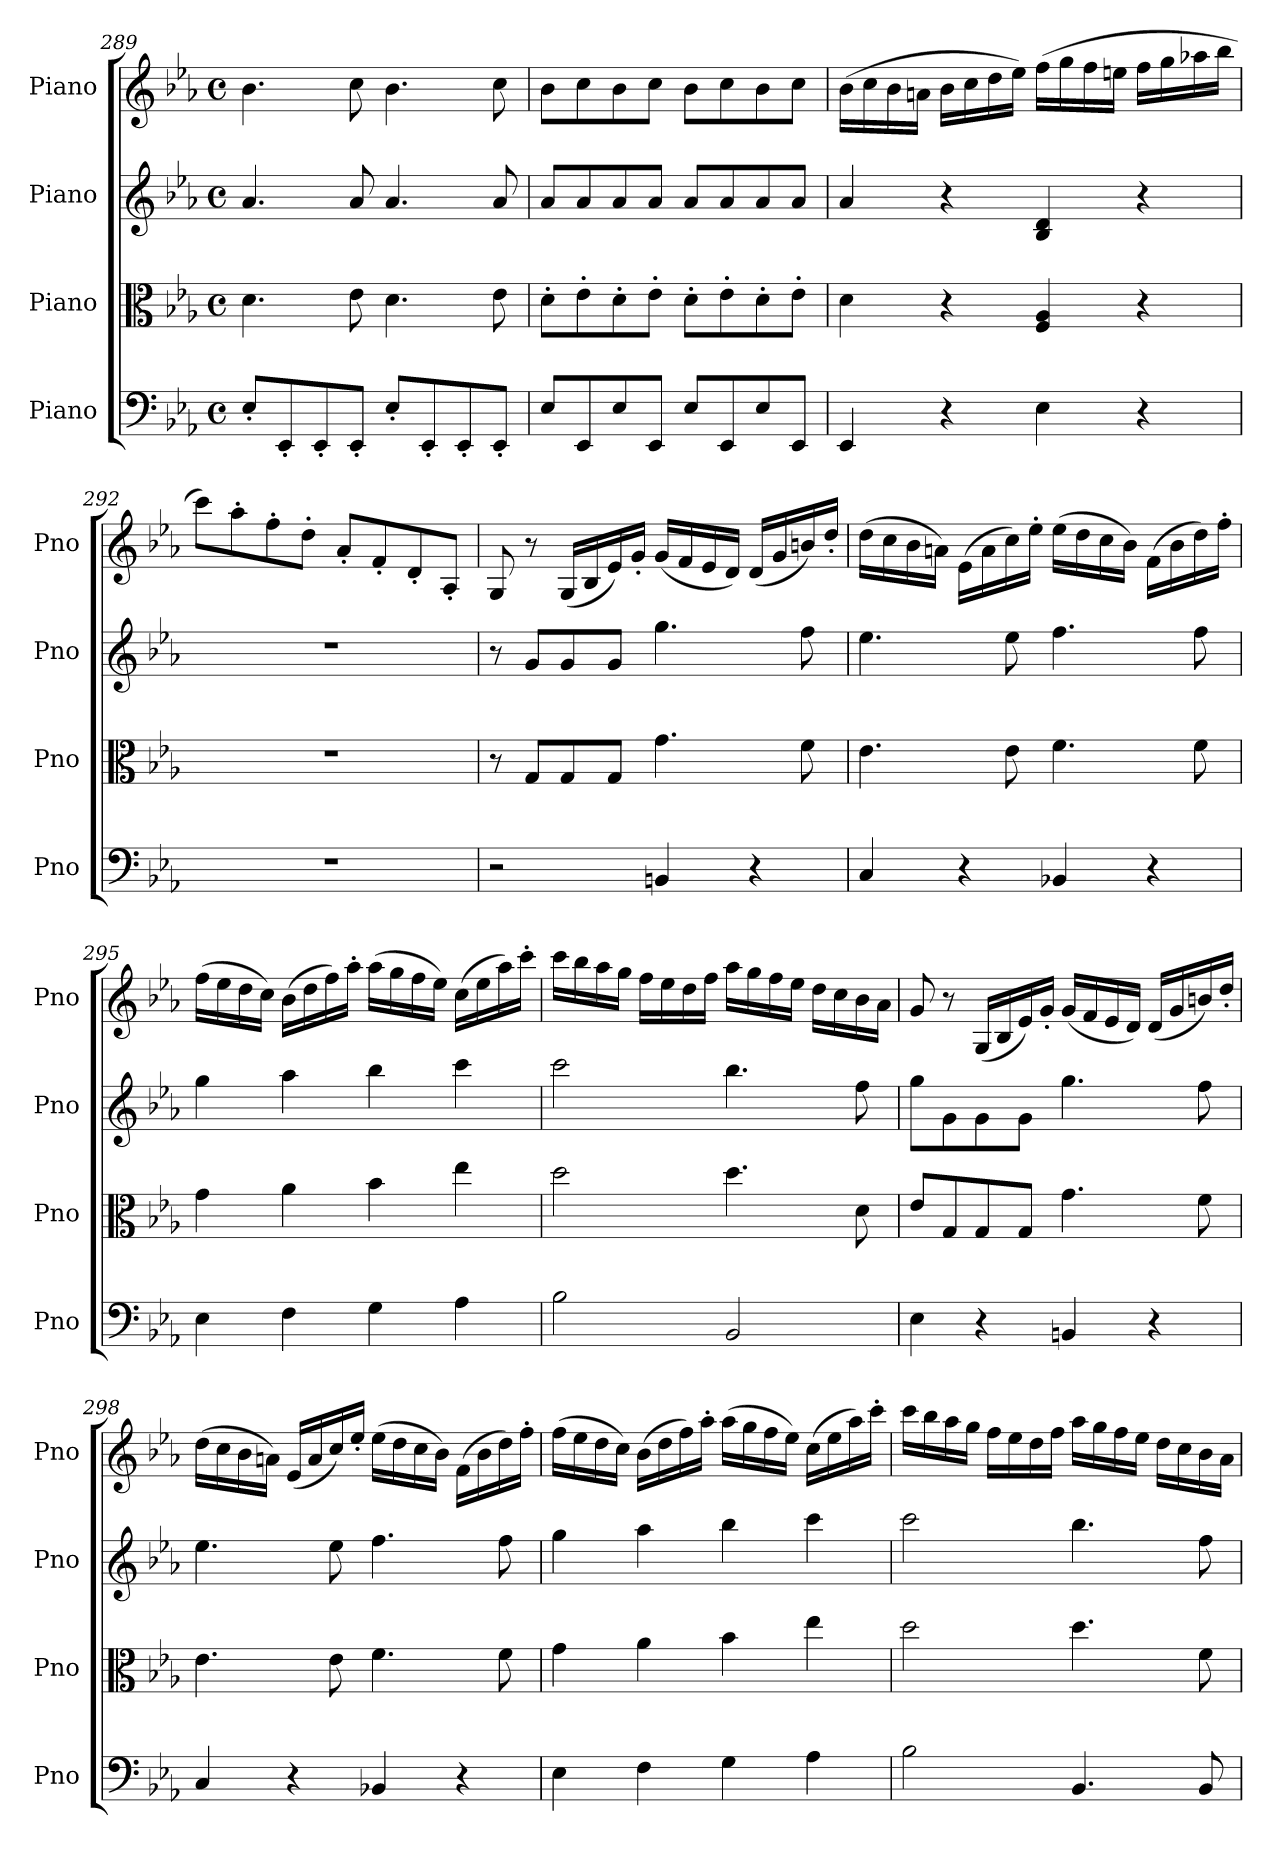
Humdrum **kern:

**kern	**kern	**kern	**kern
*part4	*part3	*part2	*part1
*staff4	*staff3	*staff2	*staff1
*I"Piano	*I"Piano	*I"Piano	*I"Piano
*I'Pno	*I'Pno	*I'Pno	*I'Pno
*clefF4	*clefC3	*clefG2	*clefG2
*k[b-e-a-]	*k[b-e-a-]	*k[b-e-a-]	*k[b-e-a-]
*M4/4	*M4/4	*M4/4	*M4/4
*met(c)	*met(c)	*met(c)	*met(c)
=289	=289	=289	=289
8E-'/L	4.d\	4.a-/	4.b-\
8EE-'/	.	.	.
8EE-'/	.	.	.
8EE-'/J	8e-\	8a-/	8cc\
8E-'/L	4.d\	4.a-/	4.b-\
8EE-'/	.	.	.
8EE-'/	.	.	.
8EE-'/J	8e-\	8a-/	8cc\
=290	=290	=290	=290
8E-/L	8d'\L	8a-/L	8b-\L
8EE-/	8e-'\	8a-/	8cc\
8E-/	8d'\	8a-/	8b-\
8EE-/J	8e-'\J	8a-/J	8cc\J
8E-/L	8d'\L	8a-/L	8b-\L
8EE-/	8e-'\	8a-/	8cc\
8E-/	8d'\	8a-/	8b-\
8EE-/J	8e-'\J	8a-/J	8cc\J
=291	=291	=291	=291
4EE-/	4d\	4a-/	(16b-\LL
.	.	.	16cc\
.	.	.	16b-\
.	.	.	16an\JJ
4r	4r	4r	16b-\LL
.	.	.	16cc\
.	.	.	16dd\
.	.	.	16ee-\JJ)
4E-\	4F/ 4A-/	4B-/ 4d/	(16ff\LL
.	.	.	16gg\
.	.	.	16ff\
.	.	.	16een\JJ
4r	4r	4r	16ff\LL
.	.	.	16gg\
.	.	.	16aa-X\
.	.	.	16bb-\JJ
=292	=292	=292	=292
1r	1r	1r	8ccc\L)
.	.	.	8aa-'\
.	.	.	8ff'\
.	.	.	8dd'\J
.	.	.	8a-'/L
.	.	.	8f'/
.	.	.	8d'/
.	.	.	8A-'/J
!!LO:PB:g=z
=293	=293	=293	=293
2r	8r	8r	8G/
.	8G/L	8g/L	8r
.	8G/	8g/	(16G/LL
.	.	.	16B-/
.	8G/J	8g/J	16e-/)
.	.	.	16g'/JJ
4BBn/	4.g\	4.gg\	(16g/LL
.	.	.	16f/
.	.	.	16e-/
.	.	.	16d/JJ)
4r	.	.	(16d/LL
.	.	.	16g/
.	8f\	8ff\	16bn/)
.	.	.	16dd'/JJ
=294	=294	=294	=294
4C/	4.e-\	4.ee-\	(16dd\LL
.	.	.	16cc\
.	.	.	16b-\
.	.	.	16an\JJ)
4r	.	.	(16e-\LL
.	.	.	16a\
.	8e-\	8ee-\	16cc\)
.	.	.	16ee-'\JJ
4BB-X/	4.f\	4.ff\	(16ee-\LL
.	.	.	16dd\
.	.	.	16cc\
.	.	.	16b-\JJ)
4r	.	.	(16f\LL
.	.	.	16b-\
.	8f\	8ff\	16dd\)
.	.	.	16ff'\JJ
=295	=295	=295	=295
4E-\	4g\	4gg\	(16ff\LL
.	.	.	16ee-\
.	.	.	16dd\
.	.	.	16cc\JJ)
4F\	4a-\	4aa-\	(16b-\LL
.	.	.	16dd\
.	.	.	16ff\)
.	.	.	16aa-'\JJ
4G\	4b-\	4bb-\	(16aa-\LL
.	.	.	16gg\
.	.	.	16ff\
.	.	.	16ee-\JJ)
4A-\	4ee-\	4ccc\	(16cc\LL
.	.	.	16ee-\
.	.	.	16aa-\)
.	.	.	16ccc'\JJ
=296	=296	=296	=296
2B-\	2dd\	2ccc\	16ccc\LL
.	.	.	16bb-\
.	.	.	16aa-\
.	.	.	16gg\JJ
.	.	.	16ff\LL
.	.	.	16ee-\
.	.	.	16dd\
.	.	.	16ff\JJ
2BB-/	4.dd\	4.bb-\	16aa-\LL
.	.	.	16gg\
.	.	.	16ff\
.	.	.	16ee-\JJ
.	.	.	16dd\LL
.	.	.	16cc\
.	8d\	8ff\	16b-\
.	.	.	16a-\JJ
!!LO:LB:g=z
=297	=297	=297	=297
4E-\	8e-/L	8gg\L	8g/
.	8G/	8g\	8r
4r	8G/	8g\	(16G/LL
.	.	.	16B-/
.	8G/J	8g\J	16e-/)
.	.	.	16g'/JJ
4BBn/	4.g\	4.gg\	(16g/LL
.	.	.	16f/
.	.	.	16e-/
.	.	.	16d/JJ)
4r	.	.	(16d/LL
.	.	.	16g/
.	8f\	8ff\	16bn/)
.	.	.	16dd'/JJ
=298	=298	=298	=298
4C/	4.e-\	4.ee-\	(16dd\LL
.	.	.	16cc\
.	.	.	16b-\
.	.	.	16an\JJ)
4r	.	.	(16e-/LL
.	.	.	16a/
.	8e-\	8ee-\	16cc/)
.	.	.	16ee-'/JJ
4BB-X/	4.f\	4.ff\	(16ee-\LL
.	.	.	16dd\
.	.	.	16cc\
.	.	.	16b-\JJ)
4r	.	.	(16f\LL
.	.	.	16b-\
.	8f\	8ff\	16dd\)
.	.	.	16ff'\JJ
=299	=299	=299	=299
4E-\	4g\	4gg\	(16ff\LL
.	.	.	16ee-\
.	.	.	16dd\
.	.	.	16cc\JJ)
4F\	4a-\	4aa-\	(16b-\LL
.	.	.	16dd\
.	.	.	16ff\)
.	.	.	16aa-'\JJ
4G\	4b-\	4bb-\	(16aa-\LL
.	.	.	16gg\
.	.	.	16ff\
.	.	.	16ee-\JJ)
4A-\	4ee-\	4ccc\	(16cc\LL
.	.	.	16ee-\
.	.	.	16aa-\)
.	.	.	16ccc'\JJ
=300	=300	=300	=300
2B-\	2dd\	2ccc\	16ccc\LL
.	.	.	16bb-\
.	.	.	16aa-\
.	.	.	16gg\JJ
.	.	.	16ff\LL
.	.	.	16ee-\
.	.	.	16dd\
.	.	.	16ff\JJ
4.BB-/	4.dd\	4.bb-\	16aa-\LL
.	.	.	16gg\
.	.	.	16ff\
.	.	.	16ee-\JJ
.	.	.	16dd\LL
.	.	.	16cc\
8BB-/	8f\	8ff\	16b-\
.	.	.	16a-\JJ
=	=	=	=
*-	*-	*-	*-
